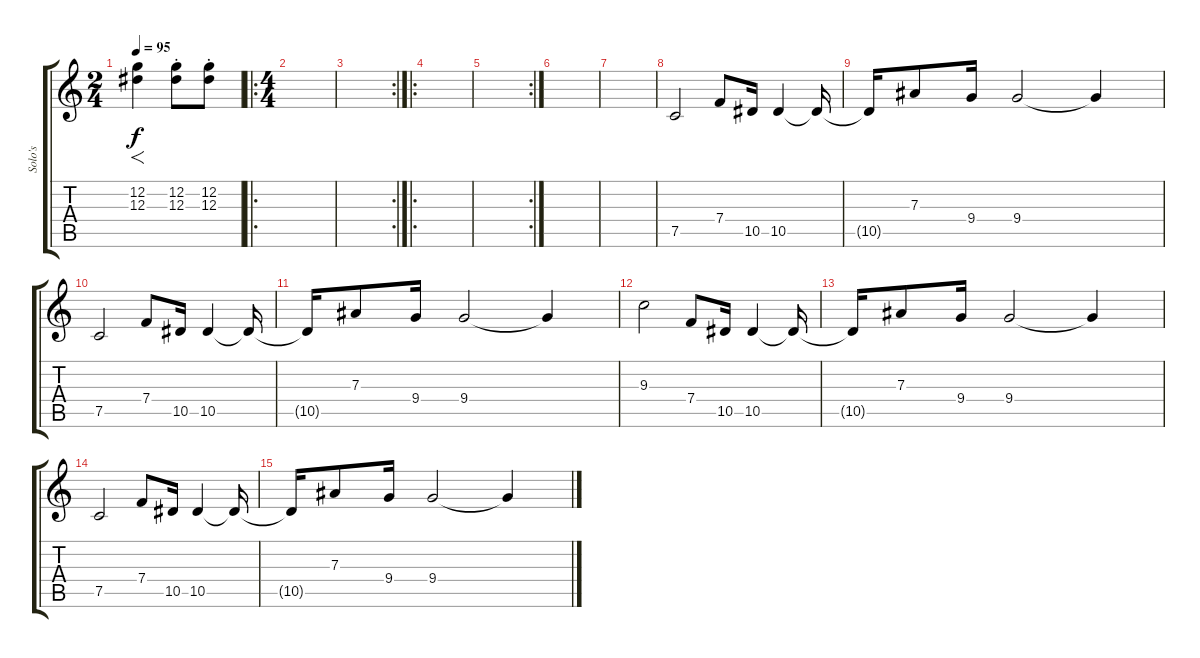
\track ("Solo's" "Solo's") {instrument distortionguitar}
\staff {score tabs}
\tuning (C4 G3 Eb3 Bb2 F2 C2) {hide}
\ts (2 4)
\tempo 95
\clef g2
\ks c
(12.2 12.3).4{f dy f} (12.2{st} 12.3{st}).8 (12.2{st} 12.3{st}).8 |
\ro
\ts (4 4)
|
\rc 2
|
\ro
|
\rc 2
|
|
|
7.5.2 7.4.8 10.5.16 10.5.4 10.5{t}.16 |
10.5{t}.16 7.3.8 9.4.16 9.4.2 9.4{t}.4 |
7.5.2 7.4.8 10.5.16 10.5.4 10.5{t}.16 |
10.5{t}.16 7.3.8 9.4.16 9.4.2 9.4{t}.4 |
9.3.2 7.4.8 10.5.16 10.5.4 10.5{t}.16 |
10.5{t}.16 7.3.8 9.4.16 9.4.2 9.4{t}.4 |
7.5.2 7.4.8 10.5.16 10.5.4 10.5{t}.16 |
10.5{t}.16 7.3.8 9.4.16 9.4.2 9.4{t}.4
